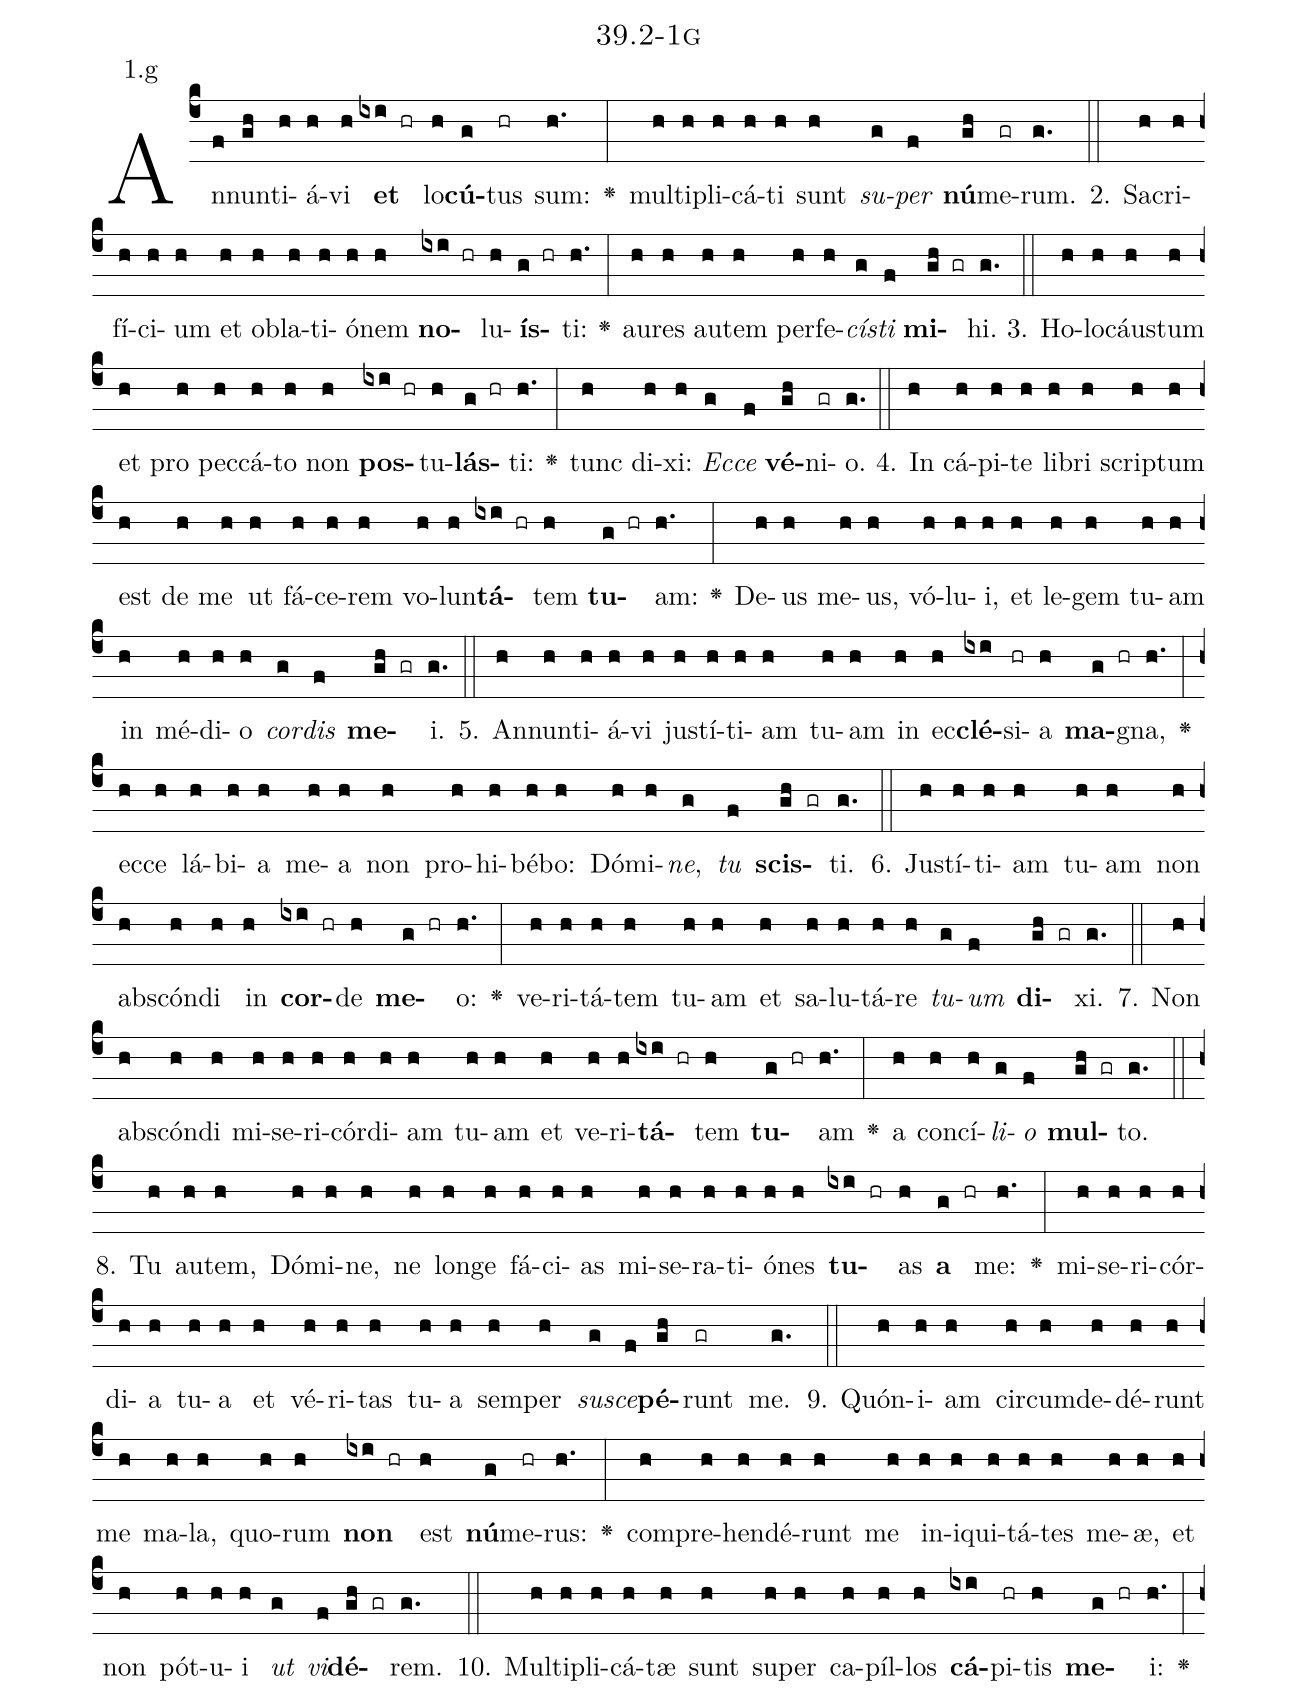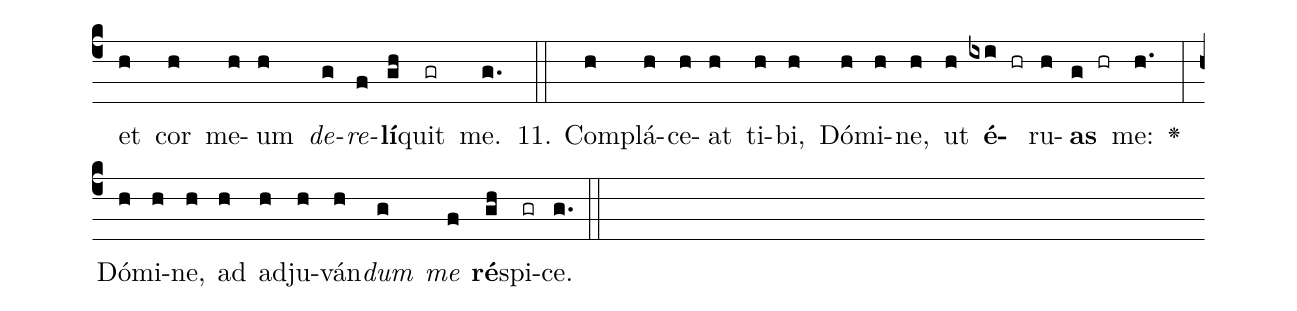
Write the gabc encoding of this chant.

name: 39.2-1g;
annotation: 1.g;
%%
(c4)An(f)nun(gh)ti(h)á(h)vi(h) <b>et</b>(ixi hr) lo(h)<b>cú</b>(g)tus(hr) sum:(h.) <v>\greheightstar</v>(:) mul(h)ti(h)pli(h)cá(h)ti(h) sunt(h) <i>su</i>(g)<i>per</i>(f) <b>nú</b>(gh)me(gr)rum.(g.) (::)
2. Sa(h)cri(h)fí(h)ci(h)um(h) et(h) ob(h)la(h)ti(h)ó(h)nem(h) <b>no</b>(ixi hr)lu(h)<b>ís</b>(g hr)ti:(h.) <v>\greheightstar</v>(:) au(h)res(h) au(h)tem(h) per(h)fe(h)<i>cís</i>(g)<i>ti</i>(f) <b>mi</b>(gh gr)hi.(g.) (::)
3. Ho(h)lo(h)cáus(h)tum(h) et(h) pro(h) pec(h)cá(h)to(h) non(h) <b>pos</b>(ixi hr)tu(h)<b>lás</b>(g hr)ti:(h.) <v>\greheightstar</v>(:) tunc(h) di(h)xi:(h) <i>Ec</i>(g)<i>ce</i>(f) <b>vé</b>(gh)ni(gr)o.(g.) (::)
4. In(h) cá(h)pi(h)te(h) li(h)bri(h) scrip(h)tum(h) est(h) de(h) me(h) ut(h) fá(h)ce(h)rem(h) vo(h)lun(h)<b>tá</b>(ixi hr)tem(h) <b>tu</b>(g hr)am:(h.) <v>\greheightstar</v>(:) De(h)us(h) me(h)us,(h) vó(h)lu(h)i,(h) et(h) le(h)gem(h) tu(h)am(h) in(h) mé(h)di(h)o(h) <i>cor</i>(g)<i>dis</i>(f) <b>me</b>(gh gr)i.(g.) (::)
5. An(h)nun(h)ti(h)á(h)vi(h) jus(h)tí(h)ti(h)am(h) tu(h)am(h) in(h) ec(h)<b>clé</b>(ixi)si(hr)a(h) <b>ma</b>(g hr)gna,(h.) <v>\greheightstar</v>(:) ec(h)ce(h) lá(h)bi(h)a(h) me(h)a(h) non(h) pro(h)hi(h)bé(h)bo:(h) Dó(h)mi(h)<i>ne</i>,(g) <i>tu</i>(f) <b>scis</b>(gh gr)ti.(g.) (::)
6. Jus(h)tí(h)ti(h)am(h) tu(h)am(h) non(h) abs(h)cón(h)di(h) in(h) <b>cor</b>(ixi hr)de(h) <b>me</b>(g hr)o:(h.) <v>\greheightstar</v>(:) ve(h)ri(h)tá(h)tem(h) tu(h)am(h) et(h) sa(h)lu(h)tá(h)re(h) <i>tu</i>(g)<i>um</i>(f) <b>di</b>(gh gr)xi.(g.) (::)
7. Non(h) abs(h)cón(h)di(h) mi(h)se(h)ri(h)cór(h)di(h)am(h) tu(h)am(h) et(h) ve(h)ri(h)<b>tá</b>(ixi hr)tem(h) <b>tu</b>(g hr)am(h.) <v>\greheightstar</v>(:) a(h) con(h)cí(h)<i>li</i>(g)<i>o</i>(f) <b>mul</b>(gh gr)to.(g.) (::)
8. Tu(h) au(h)tem,(h) Dó(h)mi(h)ne,(h) ne(h) lon(h)ge(h) fá(h)ci(h)as(h) mi(h)se(h)ra(h)ti(h)ó(h)nes(h) <b>tu</b>(ixi hr)as(h) <b>a</b>(g hr) me:(h.) <v>\greheightstar</v>(:) mi(h)se(h)ri(h)cór(h)di(h)a(h) tu(h)a(h) et(h) vé(h)ri(h)tas(h) tu(h)a(h) sem(h)per(h) <i>su</i>(g)<i>sce</i>(f)<b>pé</b>(gh)runt(gr) me.(g.) (::)
9. Quón(h)i(h)am(h) cir(h)cum(h)de(h)dé(h)runt(h) me(h) ma(h)la,(h) quo(h)rum(h) <b>non</b>(ixi hr) est(h) <b>nú</b>(g)me(hr)rus:(h.) <v>\greheightstar</v>(:) com(h)pre(h)hen(h)dé(h)runt(h) me(h) in(h)i(h)qui(h)tá(h)tes(h) me(h)æ,(h) et(h) non(h) pót(h)u(h)i(h) <i>ut</i>(g) <i>vi</i>(f)<b>dé</b>(gh gr)rem.(g.) (::)
10. Mul(h)ti(h)pli(h)cá(h)tæ(h) sunt(h) su(h)per(h) ca(h)píl(h)los(h) <b>cá</b>(ixi)pi(hr)tis(h) <b>me</b>(g hr)i:(h.) <v>\greheightstar</v>(:) et(h) cor(h) me(h)um(h) <i>de</i>(g)<i>re</i>(f)<b>lí</b>(gh)quit(gr) me.(g.) (::)
11. Com(h)plá(h)ce(h)at(h) ti(h)bi,(h) Dó(h)mi(h)ne,(h) ut(h) <b>é</b>(ixi hr)ru(h)<b>as</b>(g hr) me:(h.) <v>\greheightstar</v>(:) Dó(h)mi(h)ne,(h) ad(h) ad(h)ju(h)ván(h)<i>dum</i>(g) <i>me</i>(f) <b>ré</b>(gh)spi(gr)ce.(g.) (::)
